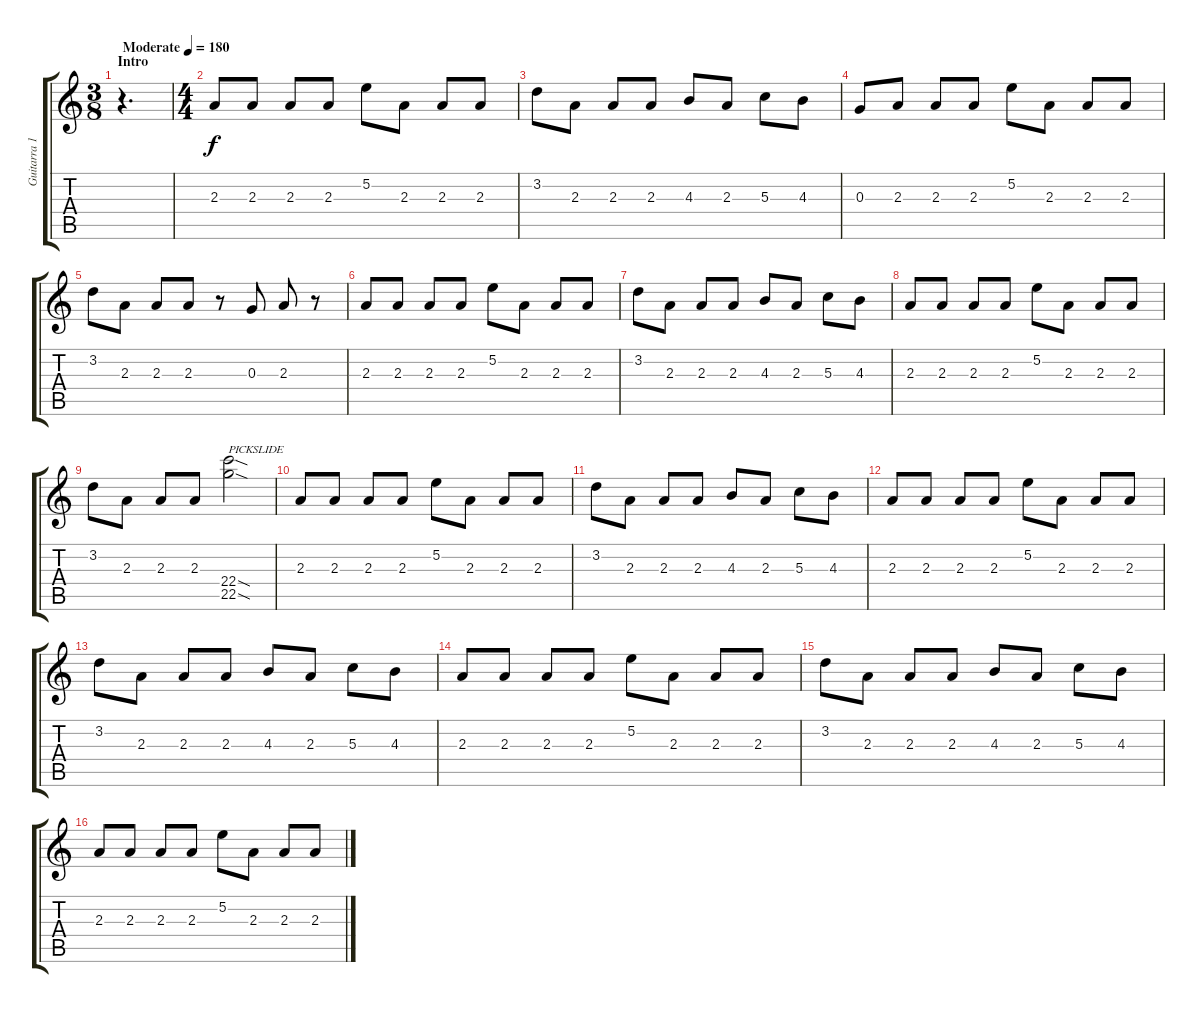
\track ("Guitarra 1" "Guitarra 1") {instrument distortionguitar}
\staff {score tabs}
\tuning (E4 B3 G3 D3 A2 D2) {hide}
\ts (3 8)
\section ("" "Intro")
\tempo (180 "Moderate")
\clef g2
\ks c
r.4{d dy f instrument distortionguitar} |
\ts (4 4)
2.3.8 2.3.8 2.3.8 2.3.8 5.2.8 2.3.8 2.3.8 2.3.8 |
3.2.8 2.3.8 2.3.8 2.3.8 4.3.8 2.3.8 5.3.8 4.3.8 |
0.3.8 2.3.8 2.3.8 2.3.8 5.2.8 2.3.8 2.3.8 2.3.8 |
3.2.8 2.3.8 2.3.8 2.3.8 r.8 0.3.8 2.3.8 r.8 |
2.3.8 2.3.8 2.3.8 2.3.8 5.2.8 2.3.8 2.3.8 2.3.8 |
3.2.8 2.3.8 2.3.8 2.3.8 4.3.8 2.3.8 5.3.8 4.3.8 |
2.3.8 2.3.8 2.3.8 2.3.8 5.2.8 2.3.8 2.3.8 2.3.8 |
3.2.8 2.3.8 2.3.8 2.3.8 (22.4{sod} 22.5{sod}).2{txt "PICKSLIDE"} |
2.3.8 2.3.8 2.3.8 2.3.8 5.2.8 2.3.8 2.3.8 2.3.8 |
3.2.8 2.3.8 2.3.8 2.3.8 4.3.8 2.3.8 5.3.8 4.3.8 |
2.3.8 2.3.8 2.3.8 2.3.8 5.2.8 2.3.8 2.3.8 2.3.8 |
3.2.8 2.3.8 2.3.8 2.3.8 4.3.8 2.3.8 5.3.8 4.3.8 |
2.3.8 2.3.8 2.3.8 2.3.8 5.2.8 2.3.8 2.3.8 2.3.8 |
3.2.8 2.3.8 2.3.8 2.3.8 4.3.8 2.3.8 5.3.8 4.3.8 |
2.3.8 2.3.8 2.3.8 2.3.8 5.2.8 2.3.8 2.3.8 2.3.8
